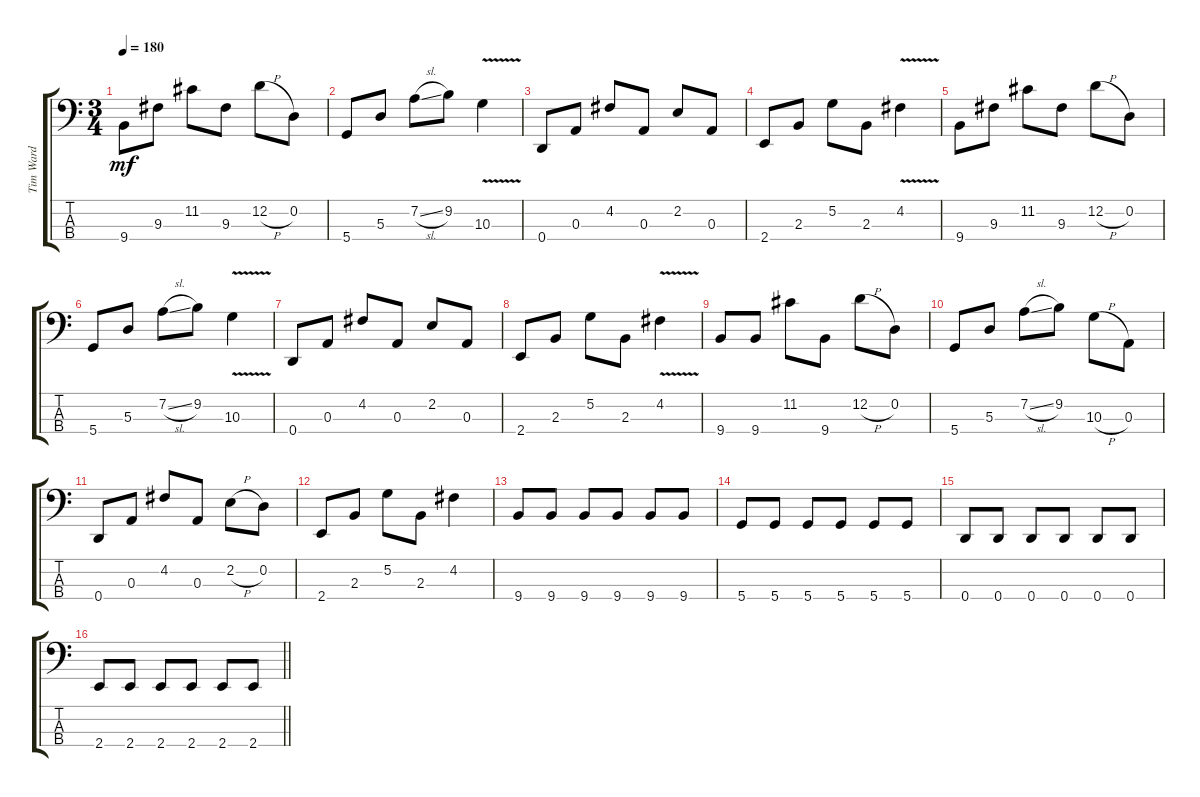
\track ("Tim Ward" "Tim Ward") {instrument electricbassfinger}
\staff {score tabs}
\tuning (G2 D2 A1 D1) {hide}
\ts (3 4)
\section ("" "")
\tempo 180
\clef f4
\ks c
9.4.8{dy mf} 9.3.8 11.2.8 9.3.8 12.2{h}.8 0.2.8 |
5.4.8 5.3.8 7.2{sl}.8 9.2.8 10.3{v}.4 |
0.4.8 0.3.8 4.2.8 0.3.8 2.2.8 0.3.8 |
2.4.8 2.3.8 5.2.8 2.3.8 4.2{v}.4 |
9.4.8 9.3.8 11.2.8 9.3.8 12.2{h}.8 0.2.8 |
5.4.8 5.3.8 7.2{sl}.8 9.2.8 10.3{v}.4 |
0.4.8 0.3.8 4.2.8 0.3.8 2.2.8 0.3.8 |
2.4.8 2.3.8 5.2.8 2.3.8 4.2{v}.4 |
9.4.8 9.4.8 11.2.8 9.4.8 12.2{h}.8 0.2.8 |
5.4.8 5.3.8 7.2{sl}.8 9.2.8 10.3{h}.8 0.3.8 |
0.4.8 0.3.8 4.2.8 0.3.8 2.2{h}.8 0.2.8 |
2.4.8 2.3.8 5.2.8 2.3.8 4.2.4 |
9.4.8 9.4.8 9.4.8 9.4.8 9.4.8 9.4.8 |
5.4.8 5.4.8 5.4.8 5.4.8 5.4.8 5.4.8 |
0.4.8 0.4.8 0.4.8 0.4.8 0.4.8 0.4.8 |
\barLineRight lightlight
2.4.8 2.4.8 2.4.8 2.4.8 2.4.8 2.4.8
